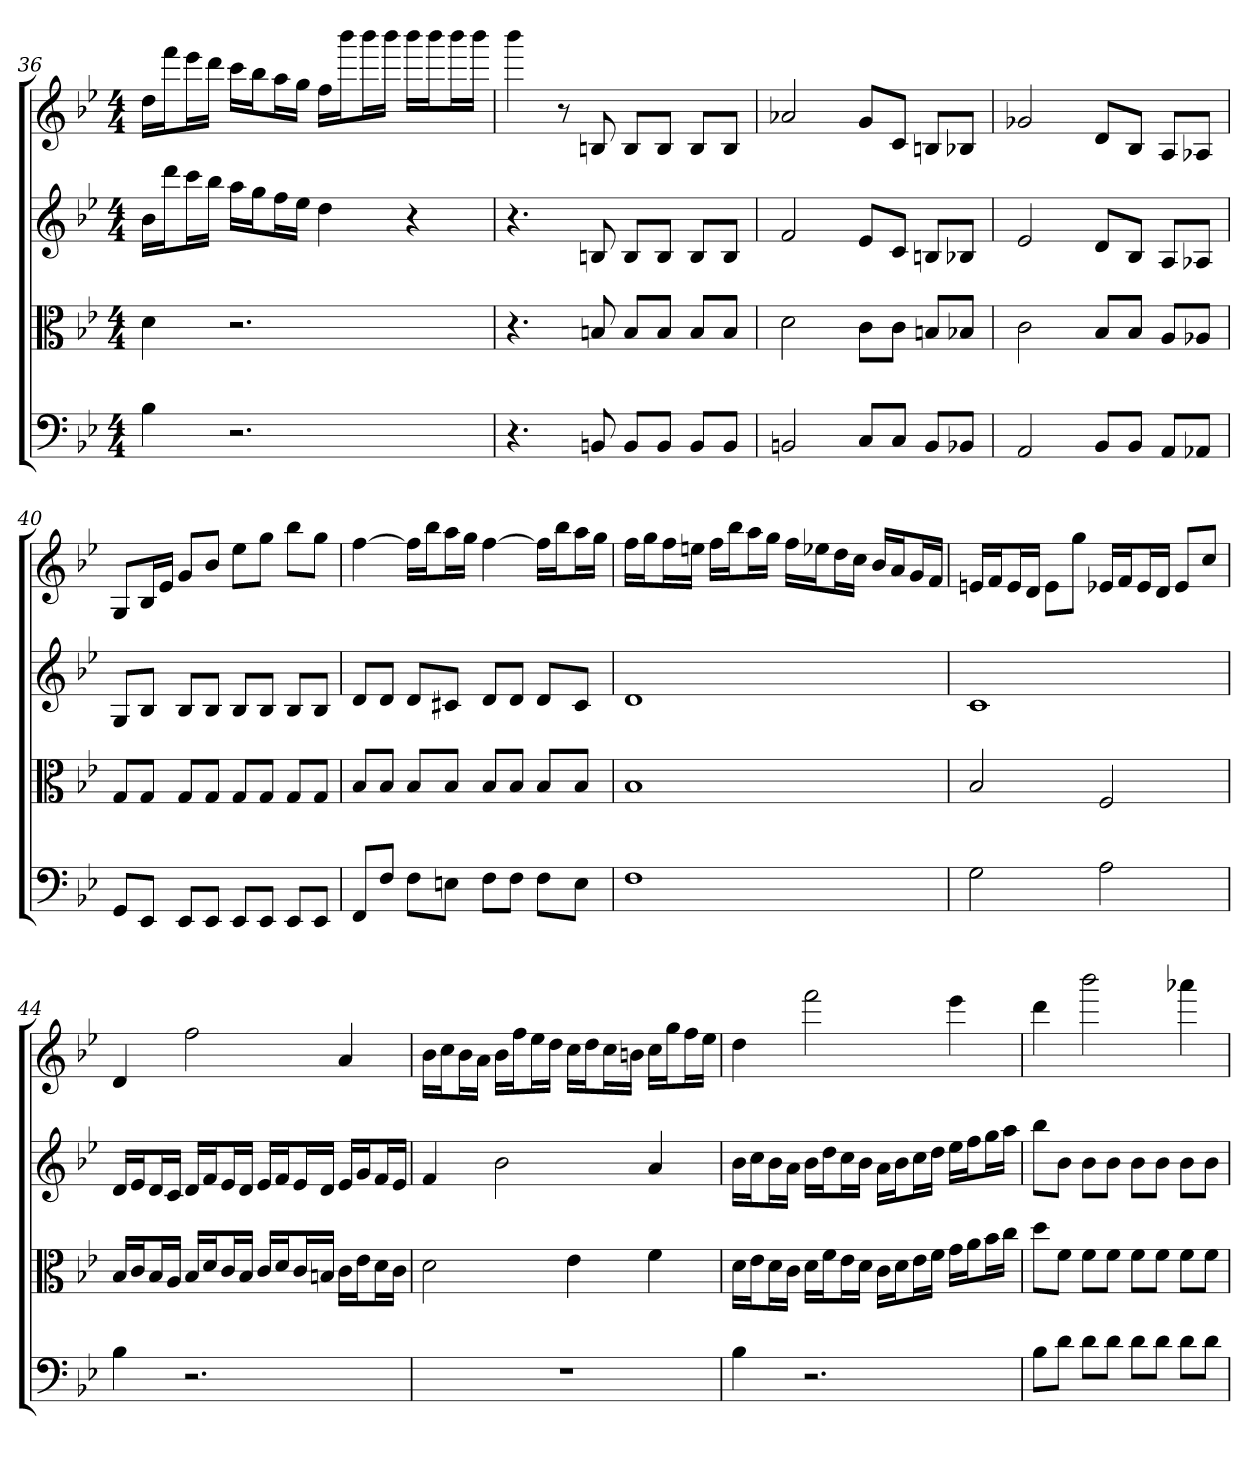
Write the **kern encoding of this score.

**kern	**kern	**kern	**kern
*part4	*part3	*part2	*part1
*staff4	*staff3	*staff2	*staff1
*clefF4	*clefC3	*	*
*k[b-e-]	*k[b-e-]	*k[b-e-]	*k[b-e-]
*g:	*g:	*g:	*g:
*M4/4	*M4/4	*M4/4	*M4/4
=36	=36	=36	=36
4B-	4d	16b-LL	16ddLL
.	.	16dddJ	16fffJ
.	.	16cccL	16eee-L
.	.	16bb-JJ	16dddJJ
2.r	2.r	16aaLL	16cccLL
.	.	16ggJ	16bb-J
.	.	16ffL	16aaL
.	.	16ee-JJ	16ggJJ
.	.	4dd	16ffLL
.	.	.	16bbb-J
.	.	.	16bbb-L
.	.	.	16bbb-JJ
.	.	4r	16bbb-LL
.	.	.	16bbb-J
.	.	.	16bbb-L
.	.	.	16bbb-JJ
=37	=37	=37	=37
4.r	4.r	4.r	4bbb-
.	.	.	8r
8BBn	8Bn	8Bn	8Bn
8BB/L	8B/L	8BL	8BL
8BB/J	8B/J	8BJ	8BJ
8BB/L	8B/L	8BL	8BL
8BB/J	8B/J	8BJ	8BJ
=38	=38	=38	=38
2BBn	2d	2f	2a-X
8C/L	8c\L	8e-L	8gL
8C/J	8c\J	8cJ	8cJ
8BB/L	8Bn/L	8BnL	8BnL
8BB-X/J	8B-X/J	8B-XJ	8B-XJ
=39	=39	=39	=39
2AA	2c	2e-	2g-X
8BB-/L	8B-/L	8dL	8dL
8BB-/J	8B-/J	8B-J	8B-J
8AA/L	8A/L	8AL	8AL
8AA-X/J	8A-X/J	8A-XJ	8A-XJ
=40	=40	=40	=40
8GG/L	8G/L	8GL	8GL
8EE-/J	8G/J	8B-J	16B-L
.	.	.	16e-JJ
8EE-/L	8G/L	8B-L	8gL
8EE-/J	8G/J	8B-J	8b-J
8EE-/L	8G/L	8B-L	8ee-L
8EE-/J	8G/J	8B-J	8ggJ
8EE-/L	8G/L	8B-L	8bb-L
8EE-/J	8G/J	8B-J	8ggJ
=41	=41	=41	=41
8FF/L	8B-/L	8dL	[4ff
8F/J	8B-/J	8dJ	.
8F\L	8B-/L	8dL	16ffLL]
.	.	.	16bb-J
8En\J	8B-/J	8c#XJ	16aaL
.	.	.	16ggJJ
8F\L	8B-/L	8dL	[4ff
8F\J	8B-/J	8dJ	.
8F\L	8B-/L	8dL	16ffLL]
.	.	.	16bb-J
8E\J	8B-/J	8c#J	16aaL
.	.	.	16ggJJ
=42	=42	=42	=42
1F	1B-	1d	16ffLL
.	.	.	16ggJ
.	.	.	16ffL
.	.	.	16eenJJ
.	.	.	16ffLL
.	.	.	16bb-J
.	.	.	16aaL
.	.	.	16ggJJ
.	.	.	16ffLL
.	.	.	16ee-XJ
.	.	.	16ddL
.	.	.	16ccJJ
.	.	.	16b-LL
.	.	.	16aJ
.	.	.	16gL
.	.	.	16fJJ
=43	=43	=43	=43
2G	2B-	1c	16enLL
.	.	.	16fJ
.	.	.	16eL
.	.	.	16dJJ
.	.	.	8eL
.	.	.	8ggJ
2A	2F	.	16e-XLL
.	.	.	16fJ
.	.	.	16e-L
.	.	.	16dJJ
.	.	.	8e-L
.	.	.	8ccJ
=44	=44	=44	=44
4B-	16B-/LL	16dLL	4d
.	16c/J	16e-J	.
.	16B-/L	16dL	.
.	16A/JJ	16cJJ	.
2.r	16B-/LL	16dLL	2ff
.	16d/J	16fJ	.
.	16c/L	16e-L	.
.	16B-/JJ	16dJJ	.
.	16c/LL	16e-LL	.
.	16d/J	16fJ	.
.	16c/L	16e-L	.
.	16Bn/JJ	16dJJ	.
.	16c\LL	16e-LL	4a
.	16e-\J	16gJ	.
.	16d\L	16fL	.
.	16c\JJ	16e-JJ	.
=45	=45	=45	=45
1r	2d	4f	16b-LL
.	.	.	16ccJ
.	.	.	16b-L
.	.	.	16aJJ
.	.	2b-	16b-LL
.	.	.	16ffJ
.	.	.	16ee-L
.	.	.	16ddJJ
.	4e-	.	16ccLL
.	.	.	16ddJ
.	.	.	16ccL
.	.	.	16bnJJ
.	4f	4a	16ccLL
.	.	.	16ggJ
.	.	.	16ffL
.	.	.	16ee-JJ
=46	=46	=46	=46
4B-	16d\LL	16b-LL	4dd
.	16e-\J	16ccJ	.
.	16d\L	16b-L	.
.	16c\JJ	16aJJ	.
2.r	16d\LL	16b-LL	2fff
.	16f\J	16ddJ	.
.	16e-\L	16ccL	.
.	16d\JJ	16b-JJ	.
.	16c\LL	16aLL	.
.	16d\J	16b-J	.
.	16e-\L	16ccL	.
.	16f\JJ	16ddJJ	.
.	16g\LL	16ee-LL	4eee-
.	16a\J	16ffJ	.
.	16b-\L	16ggL	.
.	16cc\JJ	16aaJJ	.
=47	=47	=47	=47
8B-\L	8dd\L	8bb-L	4ddd
8d\J	8f\J	8b-J	.
8d\L	8f\L	8b-L	2bbb-
8d\J	8f\J	8b-J	.
8d\L	8f\L	8b-L	.
8d\J	8f\J	8b-J	.
8d\L	8f\L	8b-L	4aaa-X
8d\J	8f\J	8b-J	.
=	=	=	=
*-	*-	*-	*-
